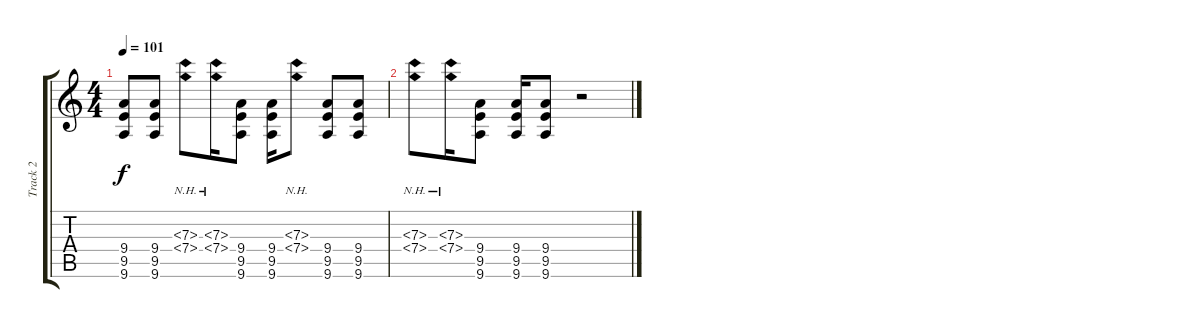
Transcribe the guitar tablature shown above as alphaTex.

\track ("Track 2" "Track 2") {instrument acousticguitarsteel}
\staff {score tabs}
\tuning (D4 A3 F3 C3 G2 C2) {hide}
\ts (4 4)
\tempo 101
\clef g2
\ks c
(9.4 9.5 9.6).8{dy f} (9.4 9.5 9.6).8 (7.3{nh} 7.4{nh}).8 (7.3{nh} 7.4{nh}).16 (9.4 9.5 9.6).8 (9.4 9.5 9.6).16 (7.3{nh} 7.4{nh}).8 (9.4 9.5 9.6).8 (9.4 9.5 9.6).8 |
(7.3{nh} 7.4{nh}).8 (7.3{nh} 7.4{nh}).16 (9.4 9.5 9.6).8 (9.4 9.5 9.6).16 (9.4 9.5 9.6).8 r.2
